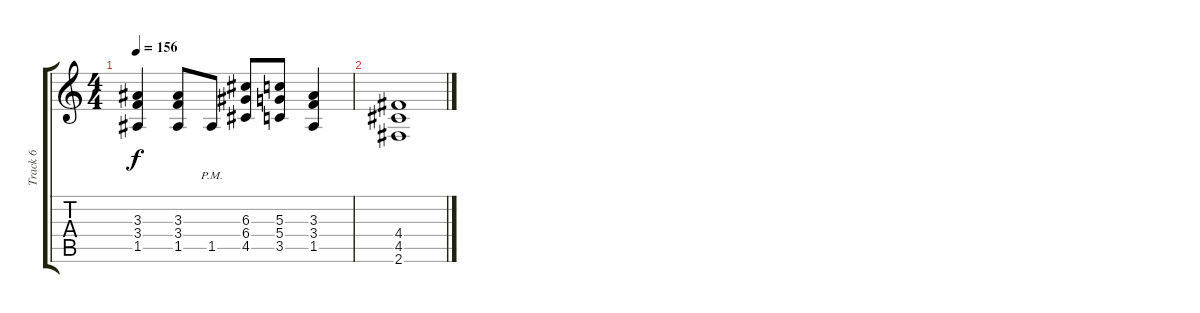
\track ("Track 6" "Track 6") {instrument overdrivenguitar}
\staff {score tabs}
\tuning (E4 B3 G3 D3 A2 E2) {hide}
\ts (4 4)
\tempo 156
\clef g2
\ks c
(3.3 3.4 1.5).4{dy f} (3.3 3.4 1.5).8 1.5{pm}.8 (6.3 6.4 4.5).8 (5.3 5.4 3.5).8 (3.3 3.4 1.5).4 |
(4.4 4.5 2.6).1
